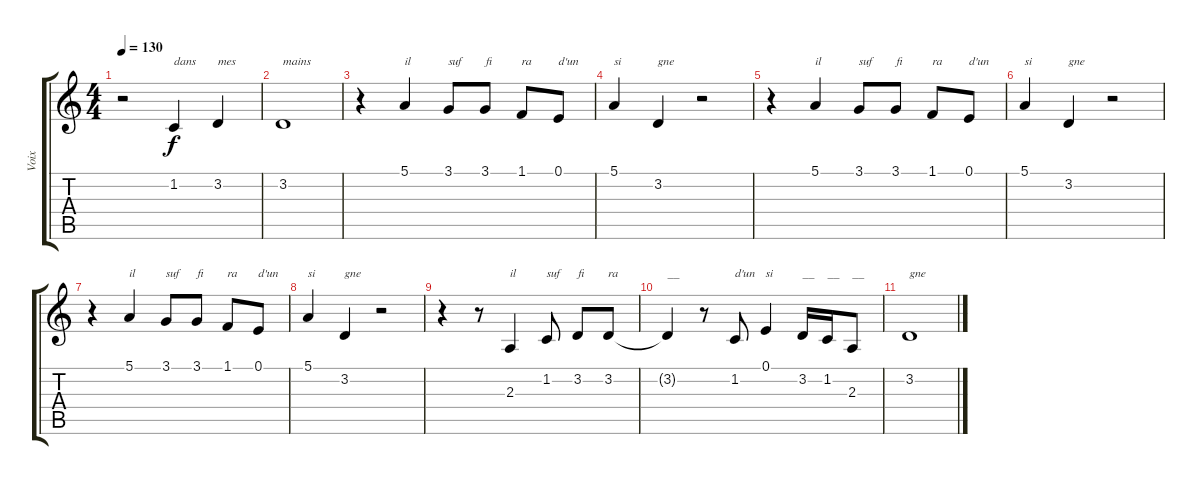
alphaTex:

\track ("Voix" "Voix") {instrument synthvoice}
\staff {score tabs}
\tuning (E4 B3 G3 D3 A2 E2) {hide}
\ts (4 4)
\tempo 130
\clef g2
\ks c
r.2{dy f} 1.2.4{txt "dans"} 3.2.4{txt "mes"} |
3.2.1{txt "mains"} |
r.4 5.1.4{txt "il"} 3.1.8{txt "suf"} 3.1.8{txt "fi"} 1.1.8{txt "ra"} 0.1.8{txt "d'un"} |
5.1.4{txt "si"} 3.2.4{txt "gne"} r.2 |
r.4 5.1.4{txt "il"} 3.1.8{txt "suf"} 3.1.8{txt "fi"} 1.1.8{txt "ra"} 0.1.8{txt "d'un"} |
5.1.4{txt "si"} 3.2.4{txt "gne"} r.2 |
r.4 5.1.4{txt "il"} 3.1.8{txt "suf"} 3.1.8{txt "fi"} 1.1.8{txt "ra"} 0.1.8{txt "d'un"} |
5.1.4{txt "si"} 3.2.4{txt "gne"} r.2 |
r.4 r.8 2.3.4{txt "il"} 1.2.8{txt "suf"} 3.2.8{txt "fi"} 3.2.8{txt "ra"} |
3.2{t}.4{txt "__"} r.8 1.2.8{txt "d'un"} 0.1.4{txt "si"} 3.2.16{txt "__"} 1.2.16{txt "__"} 2.3.8{txt "__"} |
3.2.1{txt "gne"}
